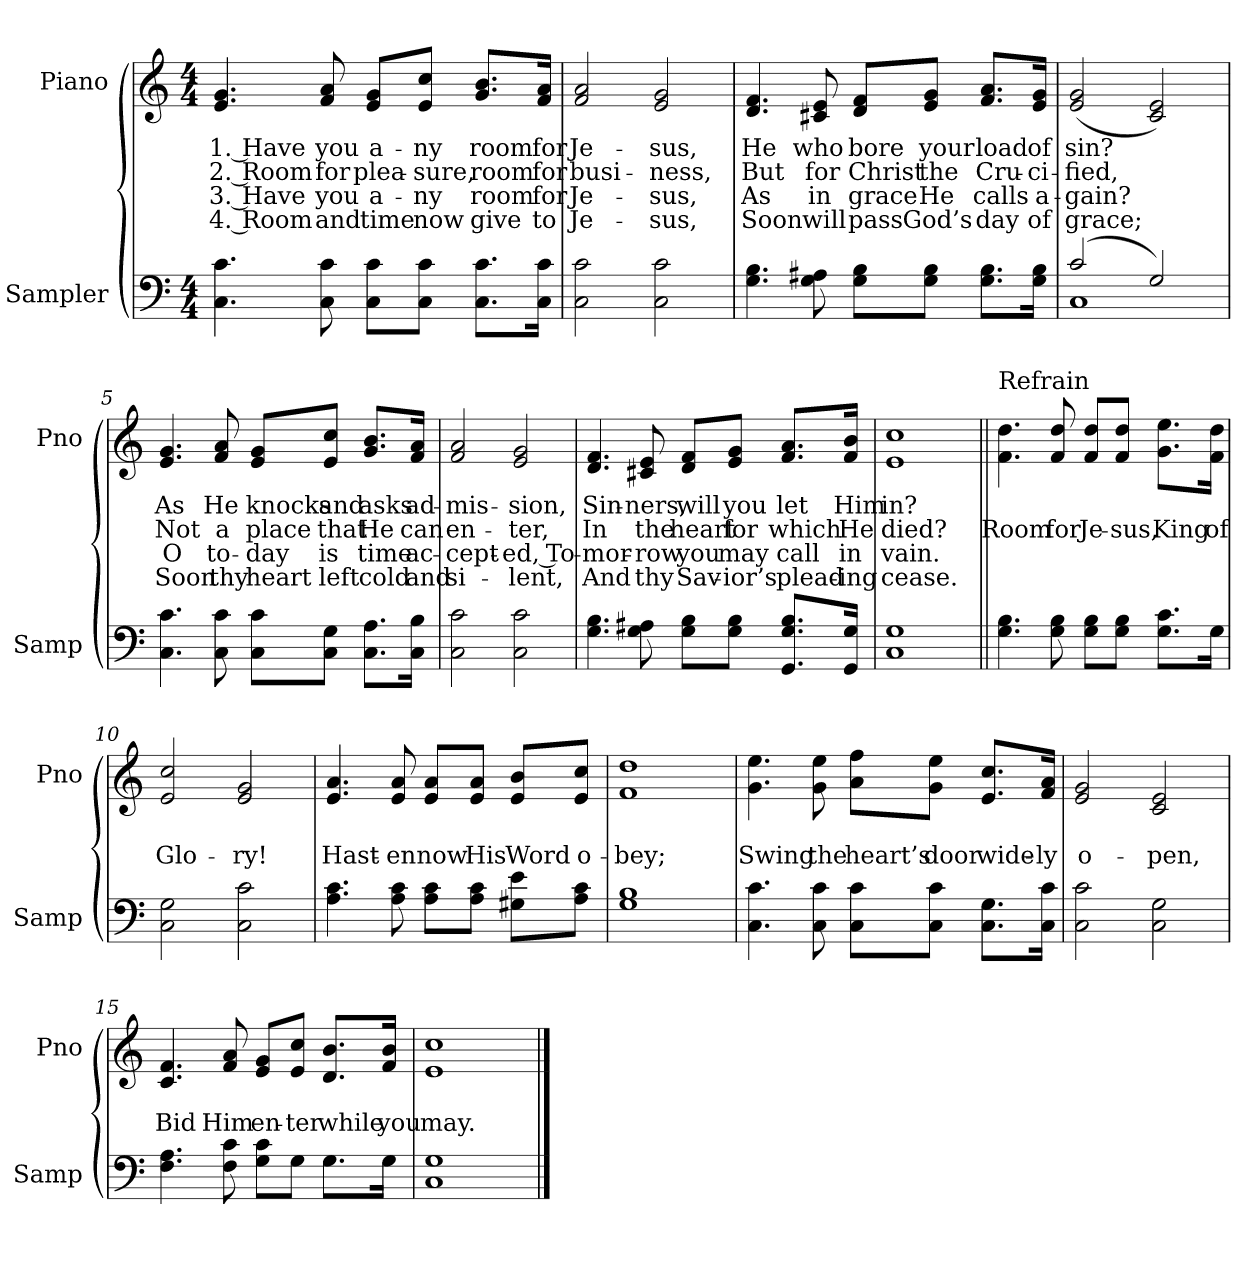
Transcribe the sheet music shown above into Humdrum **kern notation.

**kern	**kern	**text	**text	**text	**text
*part2	*part1	*part1	*part1	*part1	*part1
*staff2	*staff1	*staff1	*staff1	*staff1	*staff1
*I"Sampler	*I"Piano	*	*	*	*
*I'Samp	*I'Pno	*	*	*	*
*clefF4	*clefG2	*	*	*	*
*M4/4	*M4/4	*	*	*	*
=1	=1	=1	=1	=1	=1
4.C 4.c	4.e 4.g	1. Have	2. Room	3. Have	4. Room
8C 8c	8f 8a	you	for	you	and
8C\ 8c\L	8e/ 8g/L	a-	plea-	a-	time
8C\ 8c\J	8e/ 8cc/J	-ny	-sure,	-ny	now
8.C\ 8.c\L	8.g/ 8.b/L	room	room	room	give
16C\ 16c\Jk	16f/ 16a/Jk	for	for	for	to
=2	=2	=2	=2	=2	=2
2C 2c	2f 2a	Je-	busi-	Je-	Je-
2C 2c	2e 2g	-sus,	-ness,	-sus,	-sus,
=3	=3	=3	=3	=3	=3
4.G 4.B	4.d 4.f	He	But	As	Soon
8G 8A#X	8c#X 8e	who	for	in	will
8G\ 8B\L	8d/ 8f/L	bore	Christ	grace	pass
8G\ 8B\J	8e/ 8g/J	your	the	He	God’s
8.G\ 8.B\L	8.f/ 8.a/L	load	Cru-	calls	day
16G\ 16B\Jk	16e/ 16g/Jk	of	-ci-	a-	of
=4	=4	=4	=4	=4	=4
*^	*	*	*	*	*
(2c/	1C	(2e 2g	sin?	-fied,	-gain?	grace;
2G/)	.	2c 2e)	.	.	.	.
*v	*v	*	*	*	*	*
=5	=5	=5	=5	=5	=5
4.C 4.c	4.e 4.g	As	Not	O	Soon
8C 8c	8f 8a	He	a	to-	thy
8C\ 8c\L	8e/ 8g/L	knocks	place	-day	heart
8C\ 8G\J	8e/ 8cc/J	and	that	is	left
8.C\ 8.A\L	8.g/ 8.b/L	asks	He	time	cold
16C\ 16B\Jk	16f/ 16a/Jk	ad-	can	ac-	and
=6	=6	=6	=6	=6	=6
2C 2c	2f 2a	-mis-	en-	-cept-	si-
2C 2c	2e 2g	-sion,	-ter,	-ed, To-	-lent,
=7	=7	=7	=7	=7	=7
4.G 4.B	4.d 4.f	Sin-	In	-mor-	And
8G 8A#X	8c#X 8e	-ners,	the	-row	thy
8G\ 8B\L	8d/ 8f/L	will	heart	you	Sav-
8G\ 8B\J	8e/ 8g/J	you	for	may	-ior’s
8.GG/ 8.G/ 8.B/L	8.f/ 8.a/L	let	which	call	plead-
16GG/ 16G/Jk	16f/ 16b/Jk	Him	He	in	-ing
=8	=8	=8	=8	=8	=8
1C 1G	1e 1cc	in?	died?	vain.	cease.
=9||	=9||	=9||	=9||	=9||	=9||
!	!LO:TX:t=Refrain	!	!	!	!
4.G 4.B	4.f\ 4.dd\	.	Room	.	.
8G 8B	8f 8dd	.	for	.	.
8G\ 8B\L	8f/ 8dd/L	.	Je-	.	.
8G\ 8B\J	8f/ 8dd/J	.	-sus,	.	.
8.G\ 8.c\L	8.g\ 8.ee\L	.	King	.	.
16G\Jk	16f\ 16dd\Jk	.	of	.	.
=10	=10	=10	=10	=10	=10
2C 2G	2e 2cc	.	Glo-	.	.
2C 2c	2e 2g	.	-ry!	.	.
=11	=11	=11	=11	=11	=11
4.A 4.c	4.e 4.a	.	Hast-	.	.
8A 8c	8e 8a	.	-en	.	.
8A\ 8c\L	8e/ 8a/L	.	now	.	.
8A\ 8c\J	8e/ 8a/J	.	His	.	.
8G#X\ 8e\L	8e/ 8b/L	.	Word	.	.
8A\ 8c\J	8e/ 8cc/J	.	o-	.	.
=12	=12	=12	=12	=12	=12
1G 1B	1f 1dd	.	-bey;	.	.
=13	=13	=13	=13	=13	=13
4.C 4.c	4.g 4.ee	.	Swing	.	.
8C 8c	8g 8ee	.	the	.	.
8C\ 8c\L	8a\ 8ff\L	.	heart’s	.	.
8C\ 8c\J	8g\ 8ee\J	.	door	.	.
8.C\ 8.G\L	8.e/ 8.cc/L	.	wide-	.	.
16C\ 16c\Jk	16f/ 16a/Jk	.	-ly	.	.
=14	=14	=14	=14	=14	=14
2C 2c	2e 2g	.	o-	.	.
2C 2G	2c 2e	.	-pen,	.	.
=15	=15	=15	=15	=15	=15
4.F 4.A	4.c 4.f	.	Bid	.	.
8F 8c	8f 8a	.	Him	.	.
8G\ 8c\L	8e/ 8g/L	.	en-	.	.
8G\J	8e/ 8cc/J	.	-ter	.	.
8.G\L	8.d/ 8.b/L	.	while	.	.
16G\Jk	16f/ 16b/Jk	.	you	.	.
=16	=16	=16	=16	=16	=16
1C 1G	1e 1cc	.	may.	.	.
==	==	==	==	==	==
*-	*-	*-	*-	*-	*-
